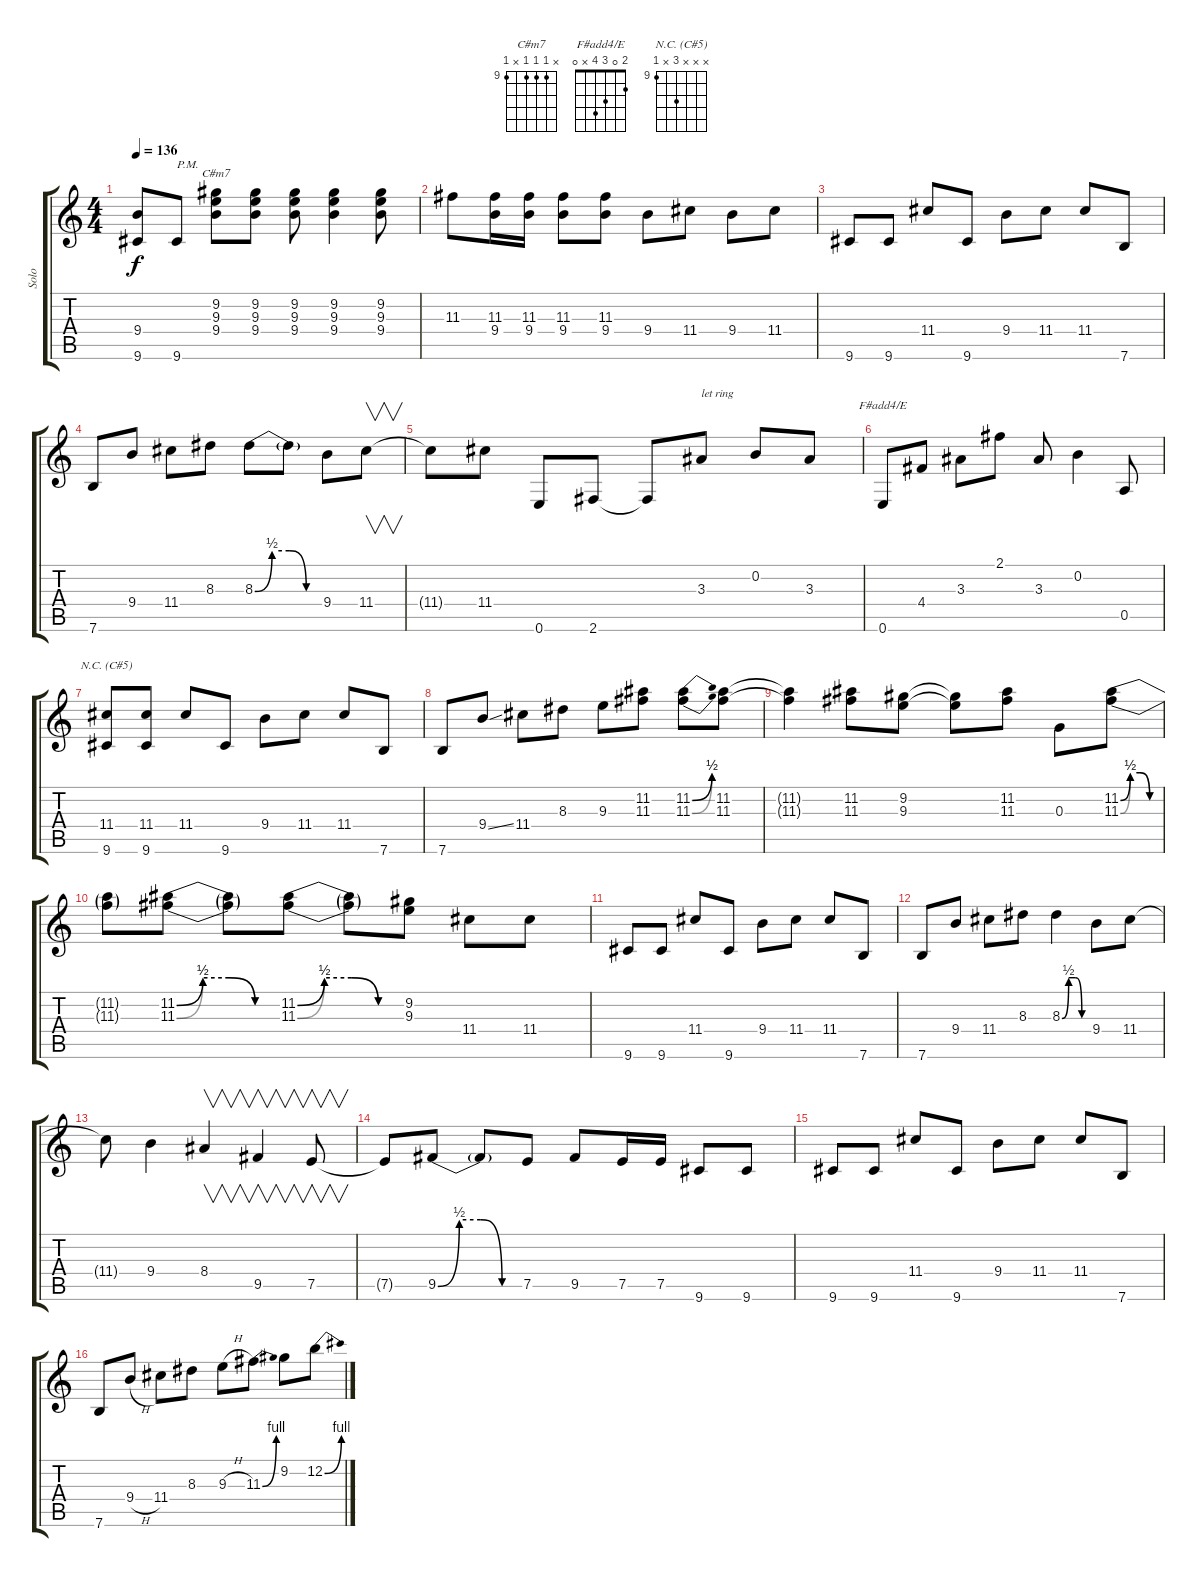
\track ("Solo" "Solo") {instrument distortionguitar}
\staff {score tabs}
\tuning (E4 B3 G3 D3 A2 E2) {hide}
\chord ("C#m7" x 9 9 9 x 9) {firstfret 9}
\chord ("F#add4/E" 2 0 3 4 x 0)
\chord ("N.C. (C#5)" x x x 11 x 9) {firstfret 9}
\ts (4 4)
\tempo 136
\clef g2
\ks c
(9.4{t} 9.6{t}).8{dy f} 9.6.8{txt "P.M."} (9.2 9.3 9.4).8{ch "C#m7"} (9.2 9.3 9.4).8 (9.2 9.3 9.4).8 (9.2 9.3 9.4).4 (9.2 9.3 9.4).8 |
11.3.8 (11.3 9.4).16 (11.3 9.4).16 (11.3 9.4).8 (11.3 9.4).8 9.4.8 11.4.8 9.4.8 11.4.8 |
9.6.8 9.6.8 11.4.8 9.6.8 9.4.8 11.4.8 11.4.8 7.6.8 |
7.6.8 9.4.8 11.4.8 8.3.8 8.3{be (custom 0 0 15 2 30 2 45 0 60 0)}.8 8.3{t}.8 9.4.8 11.4.8{v} |
11.4{t}.8 11.4.8 0.6.8 2.6.8 2.6{t}.8 3.3.8{txt "let ring"} 0.2.8 3.3.8 |
0.6.8{ch "F#add4/E"} 4.4.8 3.3.8 2.1.8 3.3.8 0.2.4 0.5.8 |
(11.4 9.6).8{ch "N.C. (C#5)"} (11.4 9.6).8 11.4.8 9.6.8 9.4.8 11.4.8 11.4.8 7.6.8 |
7.6.8 9.4{ss}.8 11.4.8 8.3.8 9.3.8 (11.2 11.3).8 (11.2{be (bend 0 0 60 2)} 11.3{be (bend 0 0 60 2)}).8 (11.2 11.3).8 |
(11.2{t} 11.3{t}).4 (11.2 11.3).8 (9.2 9.3).8 (9.2{t} 9.3{t}).8 (11.2 11.3).8 0.3.8 (11.2{be (custom 0 0 15 2 30 2 45 0 60 0)} 11.3{be (custom 0 0 15 2 30 2 45 0 60 0)}).8 |
(11.2{t} 11.3{t}).8 (11.2{be (custom 0 0 15 2 30 2 45 0 60 0)} 11.3{be (custom 0 0 15 2 30 2 45 0 60 0)}).8 (11.2{t} 11.3{t}).8 (11.2{be (custom 0 0 15 2 30 2 45 0 60 0)} 11.3{be (custom 0 0 15 2 30 2 45 0 60 0)}).8 (11.2{t} 11.3{t}).8 (9.2 9.3).8 11.4.8 11.4.8 |
9.6.8 9.6.8 11.4.8 9.6.8 9.4.8 11.4.8 11.4.8 7.6.8 |
7.6.8 9.4.8 11.4.8 8.3.8 8.3{be (custom 0 0 15 2 30 2 45 0 60 0)}.4 9.4.8 11.4.8 |
11.4{t}.8 9.4.4 8.4.4{v} 9.5.4{v} 7.5.8{v} |
7.5{t}.8 9.5{be (custom 0 0 15 2 30 2 45 0 60 0)}.8 9.5{t}.8 7.5.8 9.5.8 7.5.16 7.5.16 9.6.8 9.6.8 |
9.6.8 9.6.8 11.4.8 9.6.8 9.4.8 11.4.8 11.4.8 7.6.8 |
7.6.8 9.4{h}.8 11.4.8 8.3.8 9.3{h}.8 11.3{be (bend 0 0 60 4)}.8 9.2.8 12.2{be (bend 0 0 60 4)}.8
